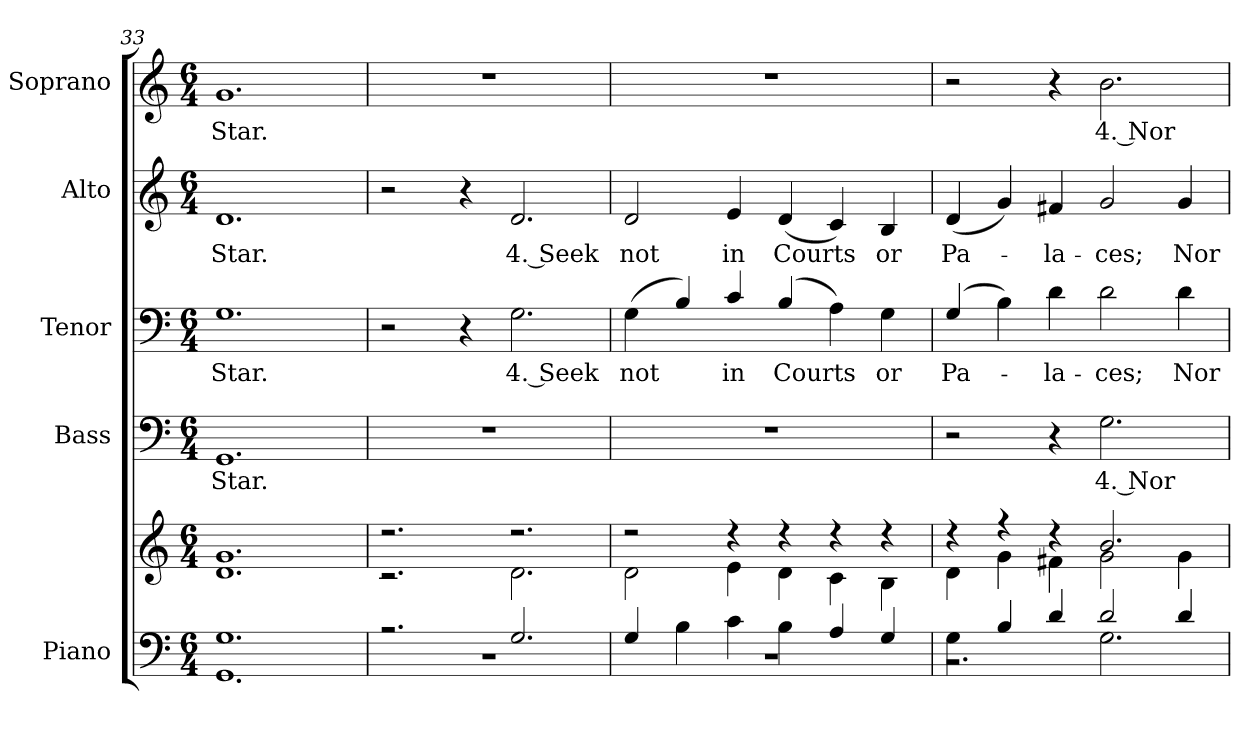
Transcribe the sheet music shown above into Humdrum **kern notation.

**kern	**kern	**kern	**text	**kern	**text	**kern	**text	**kern	**text
*part5	*part5	*part4	*part4	*part3	*part3	*part2	*part2	*part1	*part1
*staff6	*staff5	*staff4	*staff4	*staff3	*staff3	*staff2	*staff2	*staff1	*staff1
*I"Piano	*	*I"Bass	*	*I"Tenor	*	*I"Alto	*	*I"Soprano	*
*I'Pno.	*	*I'B.	*	*I'T.	*	*I'A.	*	*I'S.	*
*clefF4	*clefG2	*clefF4	*	*clefF4	*	*clefG2	*	*clefG2	*
*k[]	*k[]	*k[]	*	*k[]	*	*k[]	*	*k[]	*
*C:	*C:	*C:	*	*C:	*	*C:	*	*C:	*
*M6/4	*M6/4	*M6/4	*	*M6/4	*	*M6/4	*	*M6/4	*
=33	=33	=33	=33	=33	=33	=33	=33	=33	=33
*^	*^	*	*	*	*	*	*	*	*
!	!	!	!	!	!LO:LY:b:color=#000000	!	!	!	!	!	!
!	!	!	!	!	!	!	!LO:LY:b:color=#000000	!	!	!	!
!	!	!	!	!	!	!	!	!	!LO:LY:b:color=#000000	!	!
!	!	!	!	!	!	!	!	!	!	!	!LO:LY:b:color=#000000
1.Gi	1.GGi	1.gi	1.di	1.GGi	Star.	1.Gi	Star.	1.di	Star.	1.gi	Star.
!!LO:PB:g=z
=34	=34	=34	=34	=34	=34	=34	=34	=34	=34	=34	=34
!	!LO:N:vis=1	!	!	!LO:N:vis=1	!	!	!	!	!	!LO:N:vis=1	!
2.r	1.r	2.r	2.r	1.r	.	2r	.	2r	.	1.r	.
.	.	.	.	.	.	4r	.	4r	.	.	.
!	!	!	!	!	!	!	!LO:LY:b:color=#000000	!	!	!	!
!	!	!	!	!	!	!	!	!	!LO:LY:b:color=#000000	!	!
2.Gi/	.	2.r	2.di\	.	.	2.Gi\	4. Seek	2.di/	4. Seek	.	.
=35	=35	=35	=35	=35	=35	=35	=35	=35	=35	=35	=35
!	!LO:N:vis=1	!	!	!LO:N:vis=1	!	!	!	!	!	!	!
!	!	!	!	!	!	!	!LO:LY:b:color=#000000	!	!	!	!
!	!	!	!	!	!	!	!	!	!LO:LY:b:color=#000000	!LO:N:vis=1	!
4Gi/	1.r	2r	2di\	1.r	.	(4Gi\	not	2di/	not	1.r	.
4Bi\	.	.	.	.	.	4Bi/)	.	.	.	.	.
!	!	!	!	!	!	!	!LO:LY:b:color=#000000	!	!	!	!
!	!	!	!	!	!	!	!	!	!LO:LY:b:color=#000000	!	!
4ci\	.	4r	4ei\	.	.	4ci/	in	4ei/	in	.	.
!	!	!	!	!	!	!	!LO:LY:b:color=#000000	!	!	!	!
!	!	!	!	!	!	!	!	!	!LO:LY:b:color=#000000	!	!
4Bi\	.	4r	4di\	.	.	(4Bi/	Courts	(4di/	Courts	.	.
4Ai/	.	4r	4ci\	.	.	4Ai\)	.	4ci/)	.	.	.
!	!	!	!	!	!	!	!LO:LY:b:color=#000000	!	!	!	!
!	!	!	!	!	!	!	!	!	!LO:LY:b:color=#000000	!	!
4Gi/	.	4r	4Bi\	.	.	4Gi\	or	4Bi/	or	.	.
=36	=36	=36	=36	=36	=36	=36	=36	=36	=36	=36	=36
!	!	!	!	!	!	!	!LO:LY:b:color=#000000	!	!	!	!
!	!	!	!	!	!	!	!	!	!LO:LY:b:color=#000000	!	!
4Gi\	2.r	4r	4di\	2r	.	(4Gi/	Pa-	(4di/	Pa-	2r	.
4Bi/	.	4r	4gi\	.	.	4Bi\)	.	4gi/)	.	.	.
!	!	!	!	!	!	!	!LO:LY:b:color=#000000	!	!	!	!
!	!	!	!	!	!	!	!	!	!LO:LY:b:color=#000000	!	!
4di/	.	4r	4f#Xi\	4r	.	4di\	-la-	4f#Xi/	-la-	4r	.
!	!	!	!	!	!LO:LY:b:color=#000000	!	!	!	!	!	!
!	!	!	!	!	!	!	!LO:LY:b:color=#000000	!	!	!	!
!	!	!	!	!	!	!	!	!	!LO:LY:b:color=#000000	!	!
!	!	!	!	!	!	!	!	!	!	!	!LO:LY:b:color=#000000
2di/	2.Gi\	2.bi/	2gi\	2.Gi\	4. Nor	2di\	-ces;	2gi/	-ces;	2.bi\	4. Nor
!	!	!	!	!	!	!	!LO:LY:b:color=#000000	!	!	!	!
!	!	!	!	!	!	!	!	!	!LO:LY:b:color=#000000	!	!
4di/	.	.	4gi\	.	.	4di\	Nor	4gi/	Nor	.	.
*v	*v	*	*	*	*	*	*	*	*	*	*
*	*v	*v	*	*	*	*	*	*	*	*
=	=	=	=	=	=	=	=	=	=
*-	*-	*-	*-	*-	*-	*-	*-	*-	*-
